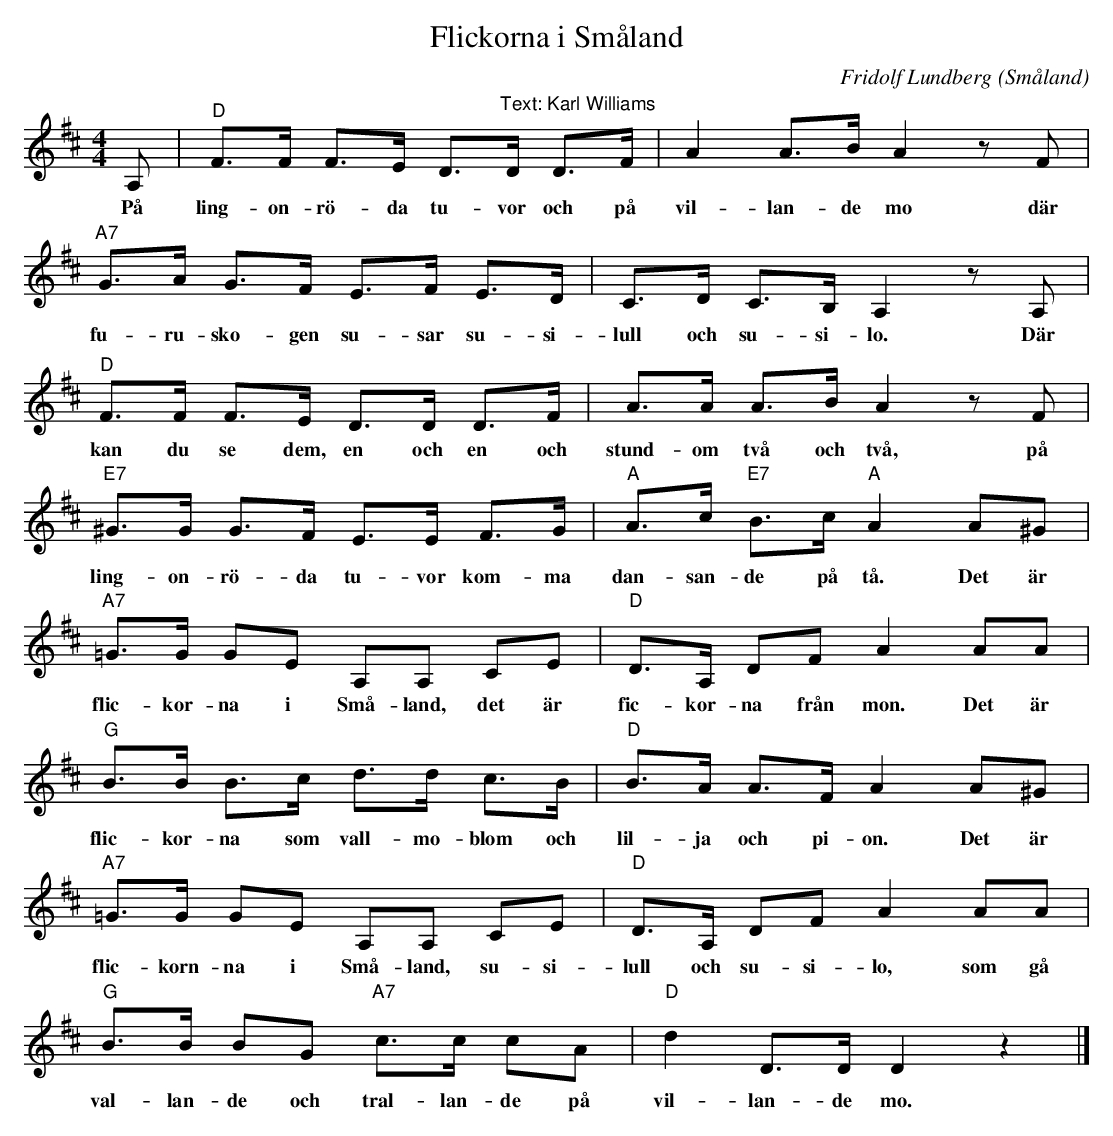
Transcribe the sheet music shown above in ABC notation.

X:1
T:Flickorna i Småland
O:Småland
C:Fridolf Lundberg
M:4/4
L:1/8
K:D
V:1
A, | "D" F>F F>E D>"^Text: Karl Williams"D D>F | A2 A>B A2 z F |
w: På ling-on-rö-da tu-vor och på vil-lan-de mo där
"A7" G>A G>F E>F E>D | C>D C>B, A,2 z A, |
w: fu-ru-sko-gen su-sar su-si-lull och su-si-lo. Där
"D" F>F F>E D>D D>F | A>A A>B A2 z F |
w: kan du se dem, en och en och stund-om två och två, på
"E7" ^G>G G>F E>E F>G | "A" A>c "E7" B>c "A" A2 A^G |
w: ling-on-rö-da tu-vor kom-ma dan-san-de på tå. Det är
"A7" =G>G GE A,A, CE | "D" D>A, DF A2 AA |
w: flic-kor-na i Små-land, det är fic-kor-na från mon. Det är
"G" B>B B>c d>d c>B | "D" B>A A>F A2 A^G |
w: flic-kor-na som vall-mo-blom och lil-ja och pi-on. Det är
"A7" =G>G GE A,A, CE | "D" D>A, DF A2 AA |
w:flic-korn-na i Små-land, su-si-lull och su-si-lo, som gå
"G" B>B BG "A7" c>c cA | "D" d2 D>D D2 z2 |]
w:val-lan-de och tral-lan-de på vil-lan-de mo.
